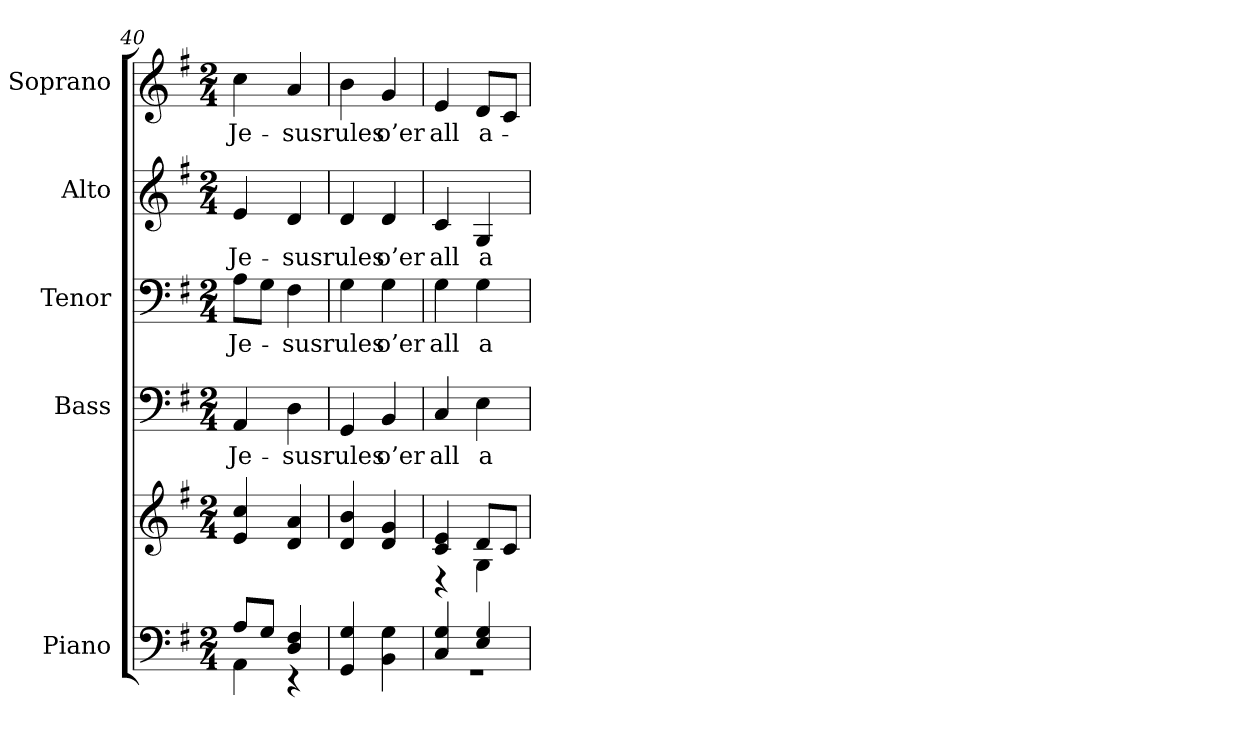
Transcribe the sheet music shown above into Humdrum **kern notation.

**kern	**kern	**kern	**text	**kern	**text	**kern	**text	**kern	**text
*part5	*part5	*part4	*part4	*part3	*part3	*part2	*part2	*part1	*part1
*staff6	*staff5	*staff4	*staff4	*staff3	*staff3	*staff2	*staff2	*staff1	*staff1
*I"Piano	*	*I"Bass	*	*I"Tenor	*	*I"Alto	*	*I"Soprano	*
*I'Pno.	*	*I'B.	*	*I'T.	*	*I'A.	*	*I'S.	*
*clefF4	*clefG2	*clefF4	*	*clefF4	*	*clefG2	*	*clefG2	*
*k[f#]	*k[f#]	*k[f#]	*	*k[f#]	*	*k[f#]	*	*k[f#]	*
*G:	*G:	*G:	*	*G:	*	*G:	*	*G:	*
*M2/4	*M2/4	*M2/4	*	*M2/4	*	*M2/4	*	*M2/4	*
=40	=40	=40	=40	=40	=40	=40	=40	=40	=40
*^	*	*	*	*	*	*	*	*	*
!	!	!	!	!LO:LY:b:color=#000000	!	!	!	!	!	!
!	!	!	!	!	!	!LO:LY:b:color=#000000	!	!	!	!
!	!	!	!	!	!	!	!	!LO:LY:b:color=#000000	!	!
!	!	!	!	!	!	!	!	!	!	!LO:LY:b:color=#000000
8Ai/L	4AAi\	4ei/ 4cci	4AAi/	Je-	8Ai\L	Je-	4ei/	Je-	4cci\	Je-
8Gi/J	.	.	.	.	8Gi\J	.	.	.	.	.
!	!	!	!	!LO:LY:b:color=#000000	!	!	!	!	!	!
!	!	!	!	!	!	!LO:LY:b:color=#000000	!	!	!	!
!	!	!	!	!	!	!	!	!LO:LY:b:color=#000000	!	!
!	!	!	!	!	!	!	!	!	!	!LO:LY:b:color=#000000
4Di/ 4F#i	4r	4di/ 4ai	4Di\	-sus	4F#i\	-sus	4di/	-sus	4ai/	-sus
*v	*v	*	*	*	*	*	*	*	*	*
=41	=41	=41	=41	=41	=41	=41	=41	=41	=41
*^	*	*	*	*	*	*	*	*	*
!	!	!	!	!LO:LY:b:color=#000000	!	!	!	!	!	!
*v	*v	*	*	*	*	*	*	*	*	*
*^	*	*	*	*	*	*	*	*	*
!	!	!	!	!	!	!LO:LY:b:color=#000000	!	!	!	!
*v	*v	*	*	*	*	*	*	*	*	*
*^	*	*	*	*	*	*	*	*	*
!	!	!	!	!	!	!	!	!LO:LY:b:color=#000000	!	!
*v	*v	*	*	*	*	*	*	*	*	*
*^	*	*	*	*	*	*	*	*	*
!	!	!	!	!	!	!	!	!	!	!LO:LY:b:color=#000000
*v	*v	*	*	*	*	*	*	*	*	*
4GGi/ 4Gi	4di/ 4bi	4GGi/	rules	4Gi\	rules	4di/	rules	4bi\	rules
!	!	!	!LO:LY:b:color=#000000	!	!	!	!	!	!
!	!	!	!	!	!LO:LY:b:color=#000000	!	!	!	!
!	!	!	!	!	!	!	!LO:LY:b:color=#000000	!	!
!	!	!	!	!	!	!	!	!	!LO:LY:b:color=#000000
4BBi\ 4Gi	4di/ 4gi	4BBi/	o’er	4Gi\	o’er	4di/	o’er	4gi/	o’er
=42	=42	=42	=42	=42	=42	=42	=42	=42	=42
*^	*^	*	*	*	*	*	*	*	*
!	!	!	!	!	!LO:LY:b:color=#000000	!	!	!	!	!	!
!	!	!	!	!	!	!	!LO:LY:b:color=#000000	!	!	!	!
!	!	!	!	!	!	!	!	!	!LO:LY:b:color=#000000	!	!
!	!	!	!	!	!	!	!	!	!	!	!LO:LY:b:color=#000000
4Ci/ 4Gi	2r	4ci/ 4ei	4r	4Ci/	all	4Gi\	all	4ci/	all	4ei/	all
!	!	!	!	!	!LO:LY:b:color=#000000	!	!	!	!	!	!
!	!	!	!	!	!	!	!LO:LY:b:color=#000000	!	!	!	!
!	!	!	!	!	!	!	!	!	!LO:LY:b:color=#000000	!	!
!	!	!	!	!	!	!	!	!	!	!	!LO:LY:b:color=#000000
4Ei/ 4Gi	.	8di/L	4Gi\	4Ei\	a-	4Gi\	a-	4Gi/	a-	8di/L	a-
.	.	8ci/J	.	.	.	.	.	.	.	8ci/J	.
*v	*v	*	*	*	*	*	*	*	*	*	*
*	*v	*v	*	*	*	*	*	*	*	*
=	=	=	=	=	=	=	=	=	=
*-	*-	*-	*-	*-	*-	*-	*-	*-	*-
